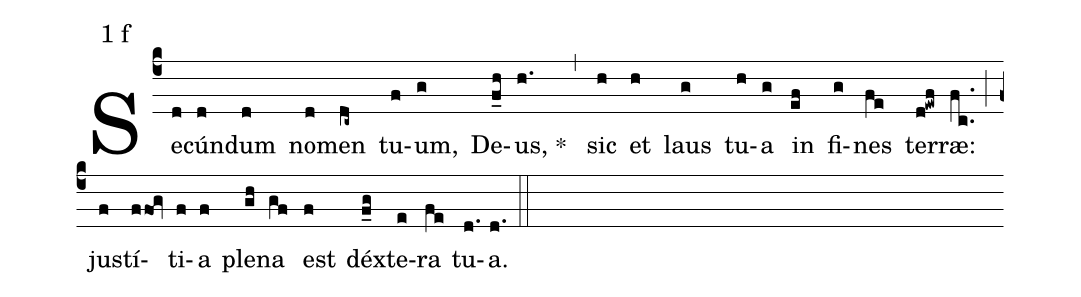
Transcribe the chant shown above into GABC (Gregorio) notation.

mode:1 f;
%%
(c4) Se(d)cún(d)dum(d) no(d)men(dc~) tu(f)um,(g) De(f_h)us,(h.) *()(,)  sic(h) et(h) laus(g) tu(h)a(g) in(ef) fi(g)nes(fe) ter(d@ewf)ræ:(fc..) (;)  ju(f)stí(ffog)ti(f)a(f) ple(gh)na(gf) est(f) déx(f_g)te(e)ra(fe) tu(d.)a.(d.) (::)
